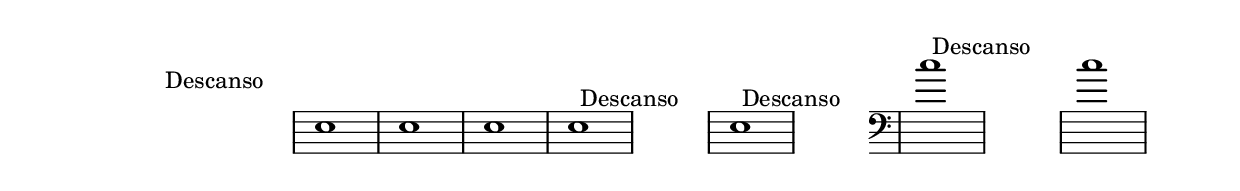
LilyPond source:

\version "2.10.33"

%%\header { texidoc="1 - Nota Nova"}

\relative c'' {
  \override Staff.TimeSignature #'transparent = ##t
  \override Score.BarNumber #'transparent = ##t
  \override Score.RehearsalMark #'font-size = #-2

  %% CLARINETE
  \tag #'cl {
    \override Staff.Clef #'transparent = ##t
    \stopStaff
    s1^\markup {\hspace #-7 "Descanso"}
  }
  %% FLAUTA
  \tag #'fl {
    \override Staff.Clef #'transparent = ##f
    \startStaff
    c1
  }
  %% OBOÉ
  \tag #'ob {
    c
  }
  %% SAX ALTO
  \tag #'saxa {
    c
  }
  %% SAX TENOR
  \tag #'saxt {
    c
  }
  %% SAX GENES
  \tag #'saxg {
    \override Staff.Clef #'transparent = ##t
    \stopStaff
    s^\markup {\hspace #-7 "Descanso"}
  }
  %% TROMPETE
  \tag #'tpt {
    \override Staff.Clef #'transparent = ##f
    \startStaff
    c
  }
  %% TROMPA
  \tag #'tpa {
    \override Staff.Clef #'transparent = ##t
    \stopStaff
    s^\markup {\hspace #-7 "Descanso"}
  }
  %% TROMBONE
  \tag #'tbn {
    \override Staff.Clef #'transparent = ##f
    \startStaff
    \clef bass
    c
  }
  %% TUBA MIB
  \tag #'tbamib {
    \clef bass
    \override Staff.Clef #'transparent = ##t
    \stopStaff
    s^\markup {\hspace #-7 "Descanso"}
  }
  %% TUBA SIB
  \tag #'tbasib {
    \override Staff.Clef #'transparent = ##f
    \startStaff
    \clef bass
    c
  }

  %% END DOCUMENT
}
